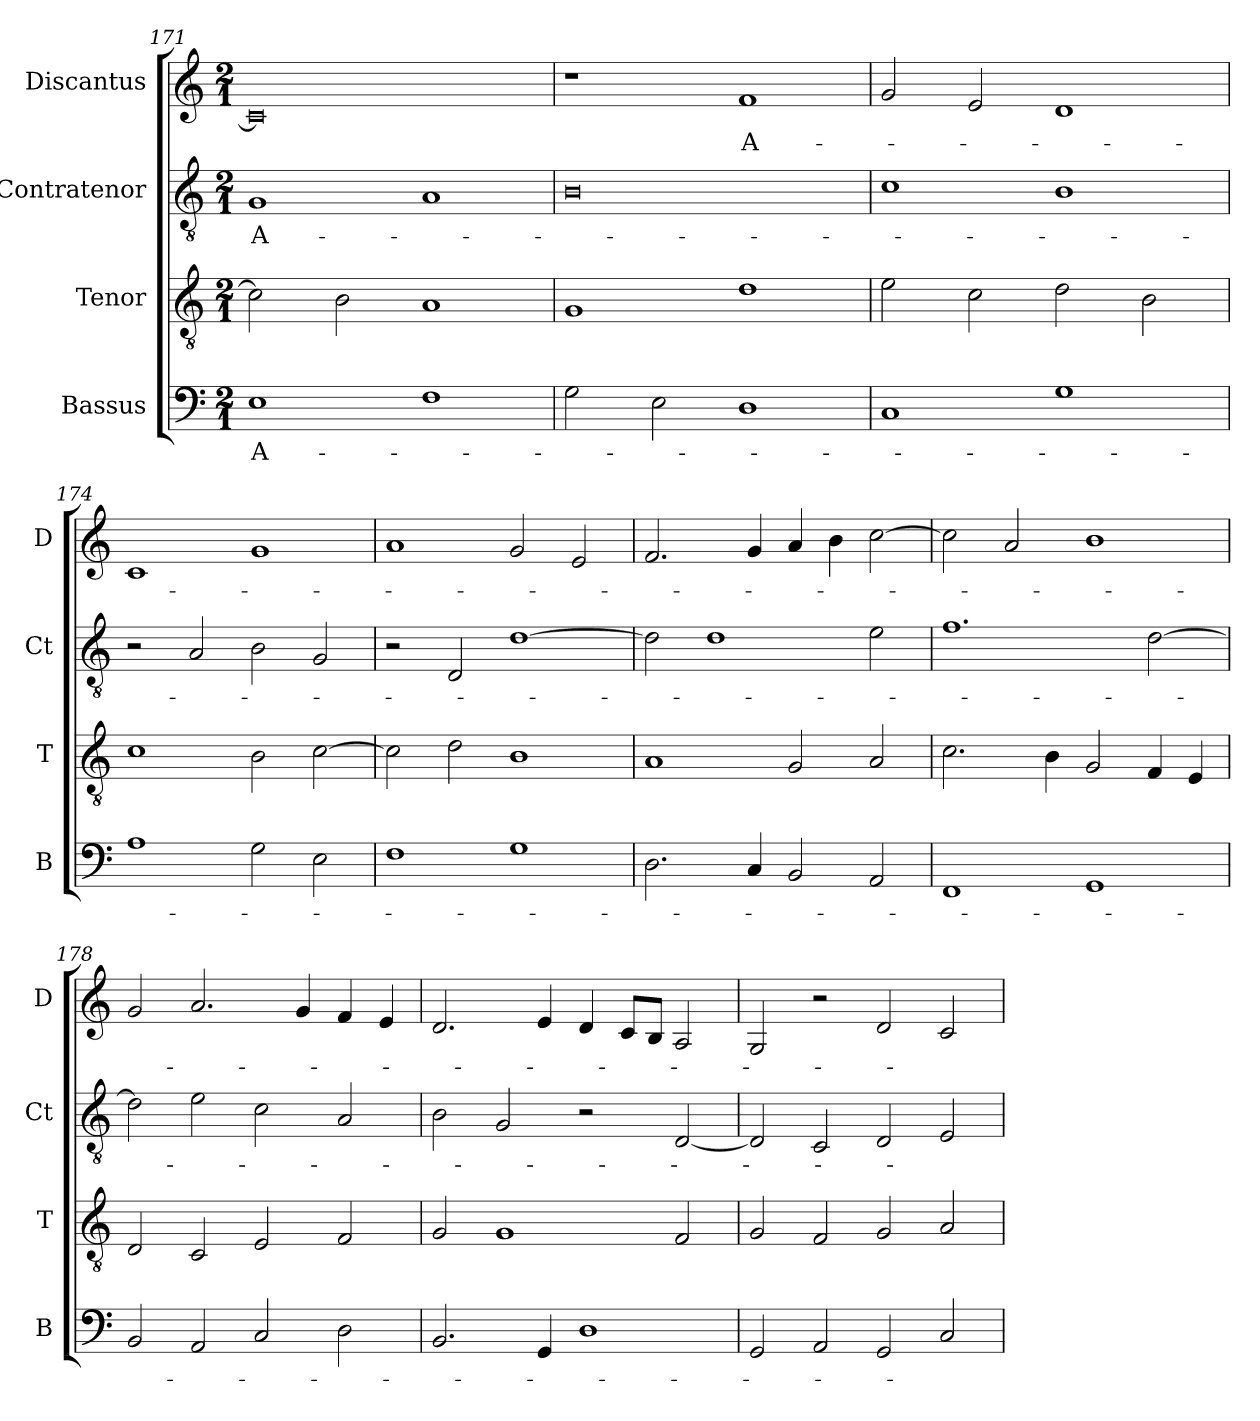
**kern	**text	**kern	**kern	**text	**kern	**text
*part4	*part4	*part3	*part2	*part2	*part1	*part1
*staff4	*staff4	*staff3	*staff2	*staff2	*staff1	*staff1
*I"Bassus	*	*I"Tenor	*I"Contratenor	*	*I"Discantus	*
*I'B	*	*I'T	*I'Ct	*	*I'D	*
*clefF4	*	*clefGv2	*clefGv2	*	*clefG2	*
*k[]	*	*k[]	*k[]	*	*k[]	*
*M2/1	*	*M2/1	*M2/1	*	*M2/1	*
=171	=171	=171	=171	=171	=171	=171
1E	A-	2c\]	1G	A-	0c]	.
.	.	2B\	.	.	.	.
1F	.	1A	1A	.	.	.
=172	=172	=172	=172	=172	=172	=172
2G\	.	1G	0B	.	1r	.
2E\	.	.	.	.	.	.
1D	.	1d	.	.	1f	A-
=173	=173	=173	=173	=173	=173	=173
1C	.	2e\	1c	.	2g/	.
.	.	2c\	.	.	2e/	.
1G	.	2d\	1B	.	1d	.
.	.	2B\	.	.	.	.
=174	=174	=174	=174	=174	=174	=174
1A	.	1c	2r	.	1c	.
.	.	.	2A/	.	.	.
2G\	.	2B\	2B\	.	1g	.
2E\	.	[2c\	2G/	.	.	.
=175	=175	=175	=175	=175	=175	=175
1F	.	2c\]	2r	.	1a	.
.	.	2d\	2D/	.	.	.
1G	.	1B	[1d	.	2g/	.
.	.	.	.	.	2e/	.
=176	=176	=176	=176	=176	=176	=176
2.D\	.	1A	2d\]	.	2.f/	.
.	.	.	1d	.	.	.
4C/	.	.	.	.	4g/	.
2BB/	.	2G/	.	.	4a/	.
.	.	.	.	.	4b\	.
2AA/	.	2A/	2e\	.	[2cc\	.
=177	=177	=177	=177	=177	=177	=177
1FF	.	2.c\	1.f	.	2cc\]	.
.	.	.	.	.	2a/	.
.	.	4B\	.	.	.	.
1GG	.	2G/	.	.	1b	.
.	.	4F/	[2d\	.	.	.
.	.	4E/	.	.	.	.
=178	=178	=178	=178	=178	=178	=178
2BB/	.	2D/	2d\]	.	2g/	.
2AA/	.	2C/	2e\	.	2.a/	.
2C/	.	2E/	2c\	.	.	.
.	.	.	.	.	4g/	.
2D\	.	2F/	2A/	.	4f/	.
.	.	.	.	.	4e/	.
=179	=179	=179	=179	=179	=179	=179
2.BB/	.	2G/	2B\	.	2.d/	.
.	.	1G	2G/	.	.	.
4GG/	.	.	.	.	4e/	.
1D	.	.	2r	.	4d/	.
.	.	.	.	.	8c/L	.
.	.	.	.	.	8B/J	.
.	.	2F/	[2D/	.	2A/	.
=180	=180	=180	=180	=180	=180	=180
2GG/	.	2G/	2D/]	.	2G/	.
2AA/	.	2F/	2C/	.	2r	.
2GG/	.	2G/	2D/	.	2d/	.
2C/	.	2A/	2E/	.	2c/	.
=	=	=	=	=	=	=
*-	*-	*-	*-	*-	*-	*-
